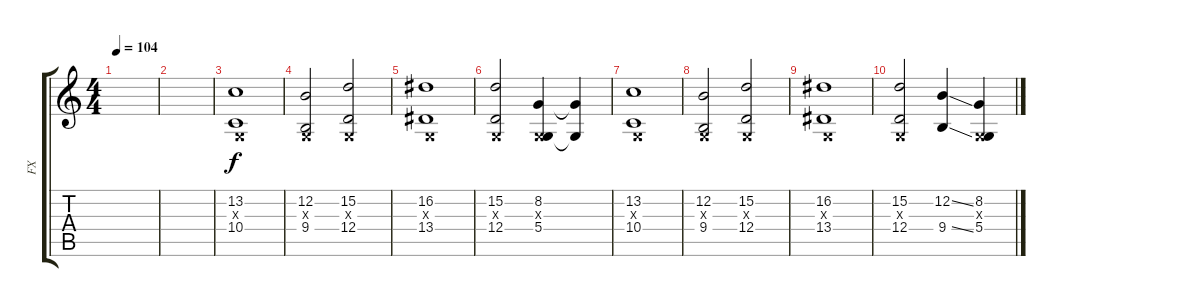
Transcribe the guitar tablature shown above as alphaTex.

\track ("FX" "FX") {instrument reversecymbal}
\staff {score tabs}
\tuning (E4 B3 G3 D3 A2 D2) {hide}
\ts (4 4)
\tempo 104
\clef g2
\ks c
|
|
(13.2 0.3{x} 10.4).1{volume 9 instrument pad4choir} |
(12.2 0.3{x} 9.4).2 (15.2 0.3{x} 12.4).2 |
(16.2 0.3{x} 13.4).1 |
(15.2 0.3{x} 12.4).2 (8.2 0.3{x} 5.4).4 (8.2{t} 5.4{t}).4 |
(13.2 0.3{x} 10.4).1 |
(12.2 0.3{x} 9.4).2 (15.2 0.3{x} 12.4).2 |
(16.2 0.3{x} 13.4).1 |
(15.2 0.3{x} 12.4).2 (12.2{ss} 9.4{ss}).4 (8.2 0.3{x} 5.4).4
